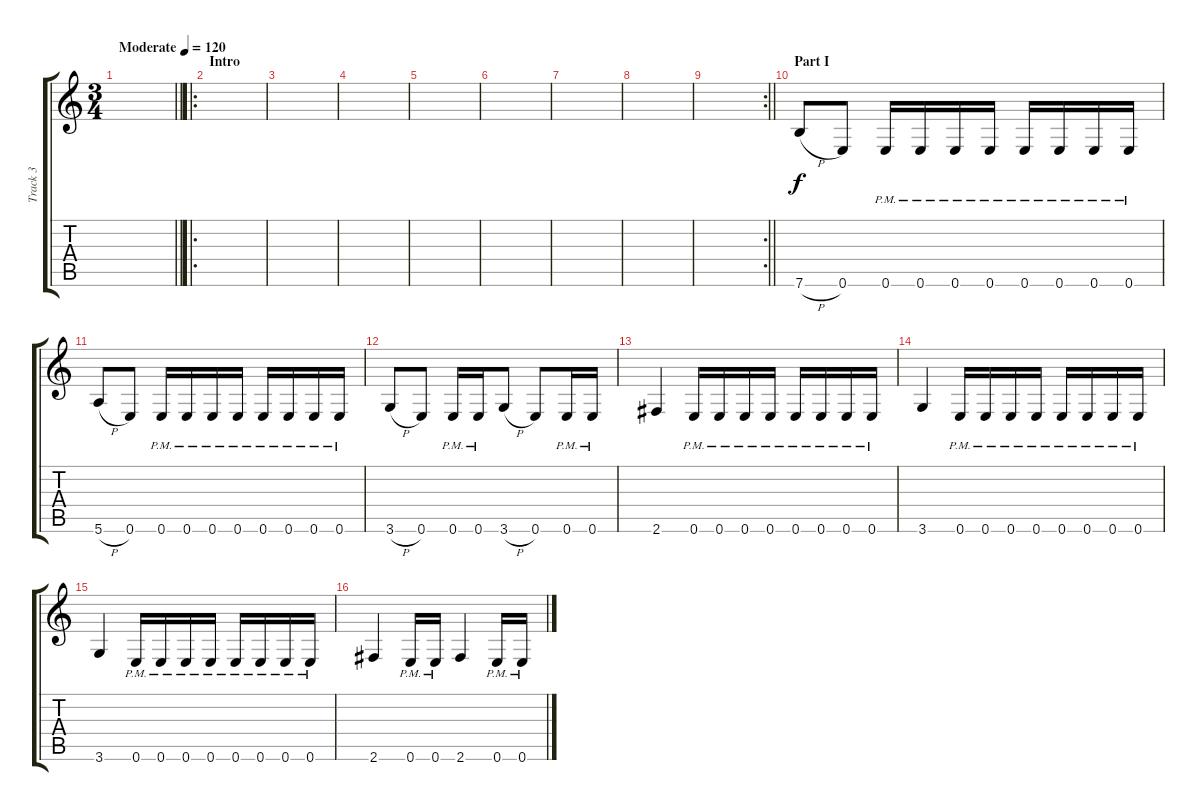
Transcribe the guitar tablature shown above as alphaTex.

\track ("Track 3" "Track 3") {instrument overdrivenguitar}
\staff {score tabs}
\tuning (E4 B3 G3 D3 A2 E2) {hide}
\ts (3 4)
\tempo (120 "Moderate")
\clef g2
\barLineRight lightlight
\ks c
|
\ro
\section ("" "Intro")
|
|
|
|
|
|
|
\rc 2
\barLineRight lightlight
|
\section ("" "Part I")
7.6{h}.8 0.6.8 0.6{pm}.16 0.6{pm}.16 0.6{pm}.16 0.6{pm}.16 0.6{pm}.16 0.6{pm}.16 0.6{pm}.16 0.6{pm}.16 |
5.6{h}.8 0.6.8 0.6{pm}.16 0.6{pm}.16 0.6{pm}.16 0.6{pm}.16 0.6{pm}.16 0.6{pm}.16 0.6{pm}.16 0.6{pm}.16 |
3.6{h}.8 0.6.8 0.6{pm}.16 0.6{pm}.16 3.6{h}.8 0.6.8 0.6{pm}.16 0.6{pm}.16 |
2.6.4 0.6{pm}.16 0.6{pm}.16 0.6{pm}.16 0.6{pm}.16 0.6{pm}.16 0.6{pm}.16 0.6{pm}.16 0.6{pm}.16 |
3.6.4 0.6{pm}.16 0.6{pm}.16 0.6{pm}.16 0.6{pm}.16 0.6{pm}.16 0.6{pm}.16 0.6{pm}.16 0.6{pm}.16 |
3.6.4 0.6{pm}.16 0.6{pm}.16 0.6{pm}.16 0.6{pm}.16 0.6{pm}.16 0.6{pm}.16 0.6{pm}.16 0.6{pm}.16 |
2.6.4 0.6{pm}.16 0.6{pm}.16 2.6.4 0.6{pm}.16 0.6{pm}.16
